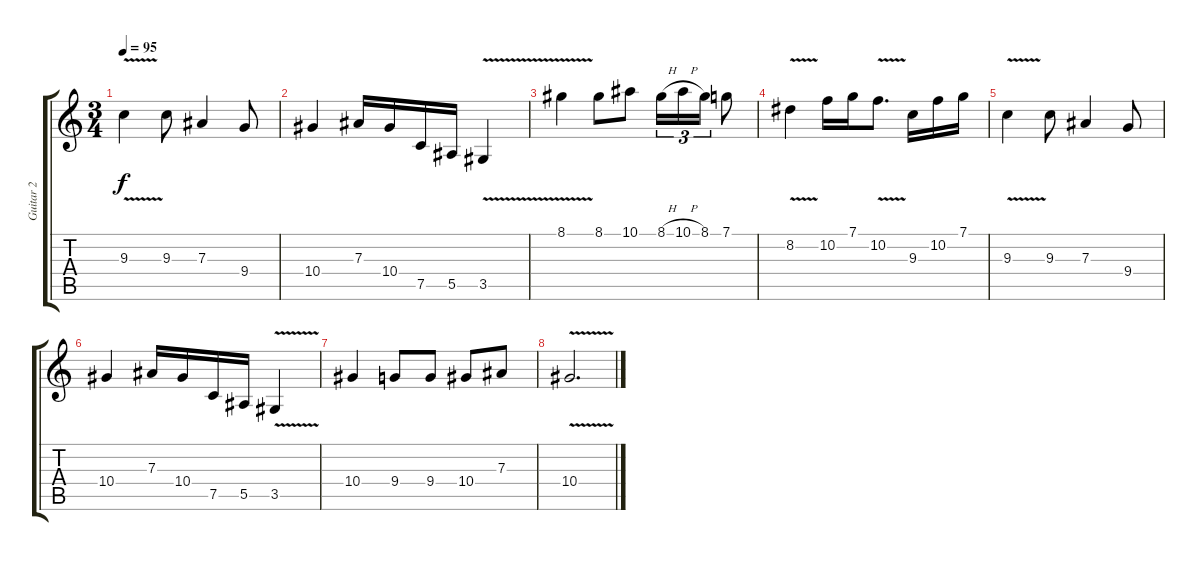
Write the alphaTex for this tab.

\track ("Guitar 2" "Guitar 2") {instrument acousticguitarsteel}
\staff {score tabs}
\tuning (C4 G3 Eb3 Bb2 F2 C2) {hide}
\ts (3 4)
\tempo 95
\clef g2
\ks c
9.3{v}.4{dy f} 9.3.8 7.3.4 9.4.8 |
10.4.4 7.3.16 10.4.16 7.5.16 5.5.16 3.5{v}.4 |
8.1{v}.4 8.1.8 10.1.8 8.1{h}.16{tu (3 2)} 10.1{h}.16{tu (3 2)} 8.1.16{tu (3 2)} 7.1.8 |
8.2{v}.4 10.2.16 7.1.16 10.2{v}.8{d} 9.3.16 10.2.16 7.1.16 |
9.3{v}.4 9.3.8 7.3.4 9.4.8 |
10.4.4 7.3.16 10.4.16 7.5.16 5.5.16 3.5{v}.4 |
10.4.4 9.4.8 9.4.8 10.4.8 7.3.8 |
10.4{v}.2{d}
